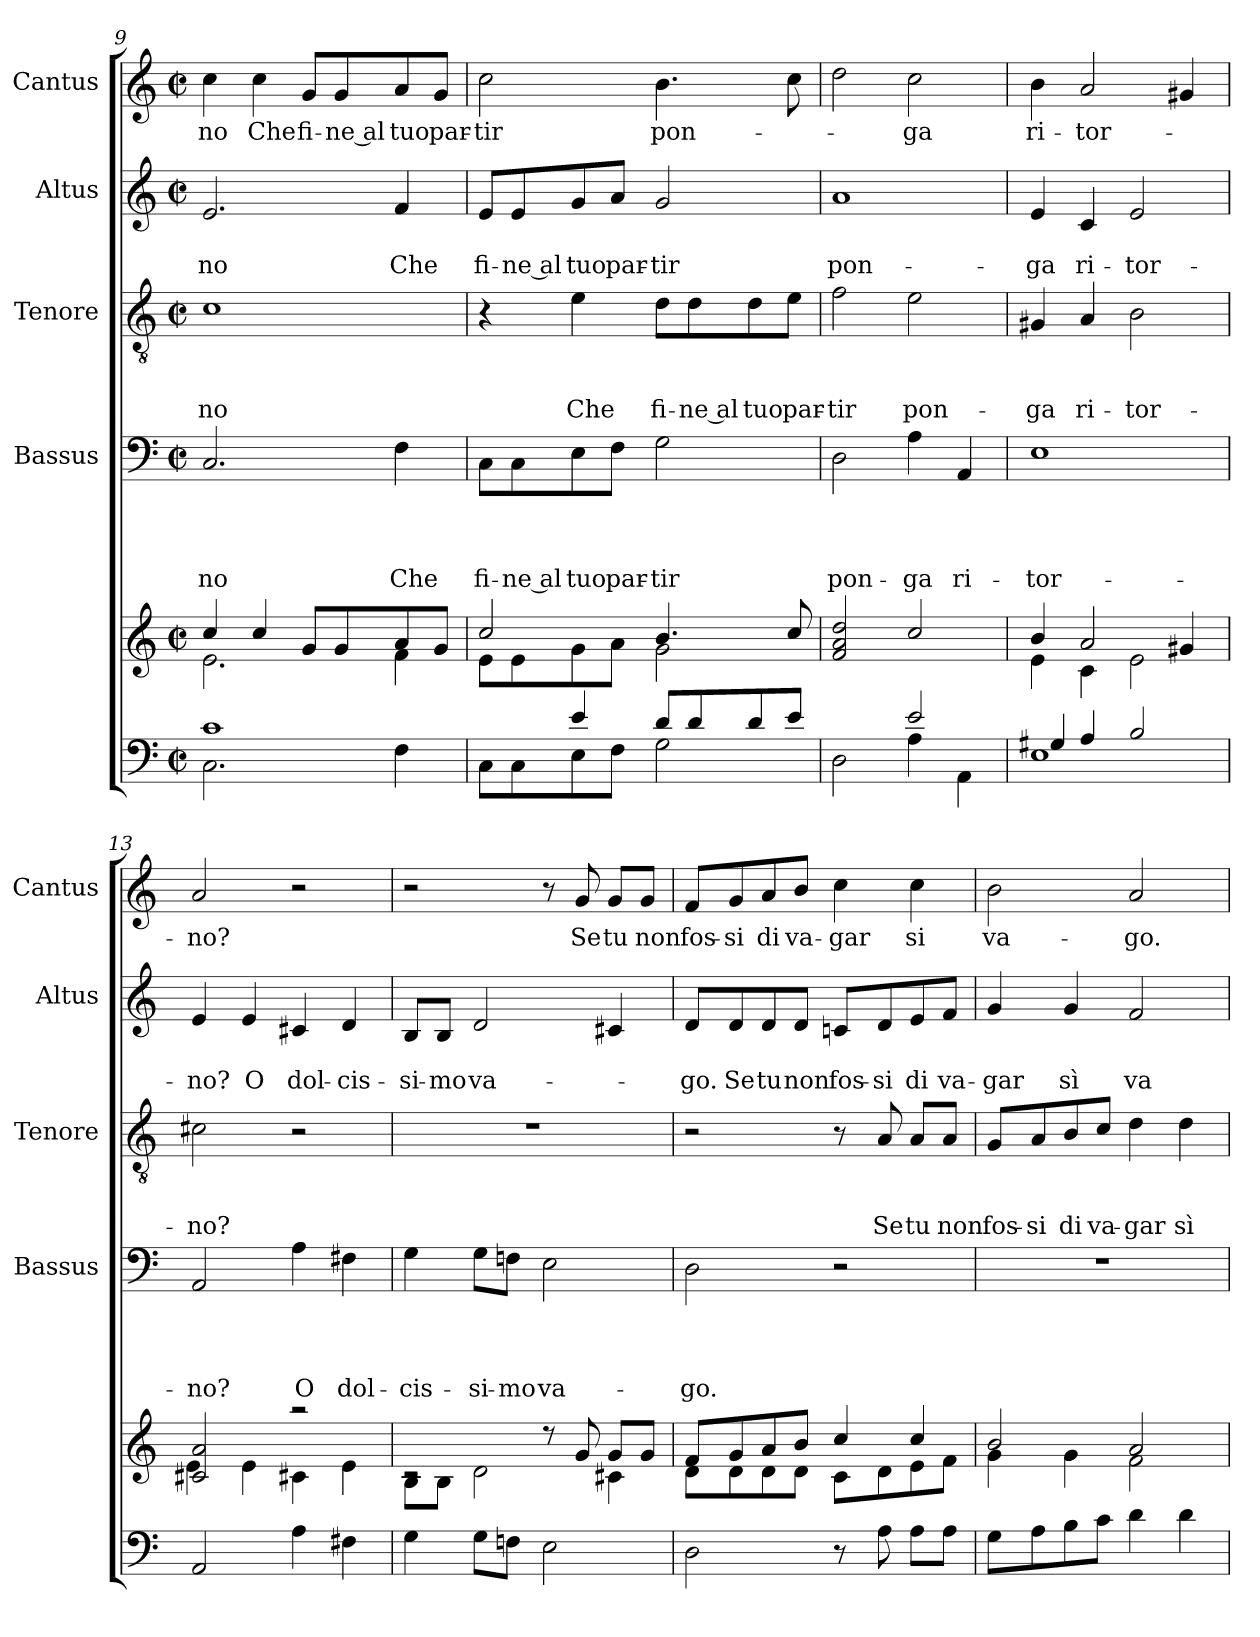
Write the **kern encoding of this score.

**kern	**kern	**kern	**text	**text	**text	**text	**kern	**text	**text	**text	**kern	**text	**text	**kern	**text
*part5	*part5	*part4	*part4	*part4	*part4	*part4	*part3	*part3	*part3	*part3	*part2	*part2	*part2	*part1	*part1
*staff6	*staff5	*staff4	*staff4	*staff4	*staff4	*staff4	*staff3	*staff3	*staff3	*staff3	*staff2	*staff2	*staff2	*staff1	*staff1
*	*	*I"Bassus	*	*	*	*	*I"Tenore	*	*	*	*I"Altus	*	*	*I"Cantus	*
*	*	*I'Bassus	*	*	*	*	*I'Tenore	*	*	*	*I'Altus	*	*	*I'Cantus	*
!!LO:PB:g=z
*clefF4	*clefG2	*clefF4	*	*	*	*	*clefGv2	*	*	*	*clefG2	*	*	*clefG2	*
*k[]	*k[]	*k[]	*	*	*	*	*k[]	*	*	*	*k[]	*	*	*k[]	*
*C:	*C:	*C:	*	*	*	*	*C:	*	*	*	*C:	*	*	*C:	*
*M2/2	*M2/2	*M2/2	*	*	*	*	*M2/2	*	*	*	*M2/2	*	*	*M2/2	*
*met(c|)	*met(c|)	*met(c|)	*	*	*	*	*met(c|)	*	*	*	*met(c|)	*	*	*met(c|)	*
=9	=9	=9	=9	=9	=9	=9	=9	=9	=9	=9	=9	=9	=9	=9	=9
*^	*^	*	*	*	*	*	*	*	*	*	*	*	*	*	*
!	!	!	!	!	!	!	!	!LO:LY:b	!	!	!	!LO:LY:b	!	!	!LO:LY:b	!	!LO:LY:b
1c	2.C\	4cc/	2.e\	2.C/	.	.	.	-no	1c	.	.	-no	2.e/	.	-no	4cc\	-no
!	!	!	!	!	!	!	!	!	!	!	!	!	!	!	!	!	!LO:LY:b
.	.	4cc/	.	.	.	.	.	.	.	.	.	.	.	.	.	4cc\	Che
!	!	!	!	!	!	!	!	!	!	!	!	!	!	!	!	!	!LO:LY:b
.	.	8g/L	.	.	.	.	.	.	.	.	.	.	.	.	.	8g/L	fi-
!	!	!	!	!	!	!	!	!	!	!	!	!	!	!	!	!	!LO:LY:b:rj
.	.	8g/	.	.	.	.	.	.	.	.	.	.	.	.	.	8g/	-ne al
!	!	!	!	!	!	!	!	!LO:LY:b	!	!	!	!	!	!	!LO:LY:b	!	!LO:LY:b
.	4F\	8a/	4f\	4F\	.	.	.	Che	.	.	.	.	4f/	.	Che	8a/	tuo
!	!	!	!	!	!	!	!	!	!	!	!	!	!	!	!	!	!LO:LY:b
.	.	8g/J	.	.	.	.	.	.	.	.	.	.	.	.	.	8g/J	par-
=10	=10	=10	=10	=10	=10	=10	=10	=10	=10	=10	=10	=10	=10	=10	=10	=10	=10
!	!	!	!	!	!	!	!	!LO:LY:b	!	!	!	!	!	!	!LO:LY:b	!	!LO:LY:b
4ryy	8C\L	2cc/	8e\L	8C\L	.	.	.	fi-	4r	.	.	.	8e/L	.	fi-	2cc\	-tir
!	!	!	!	!	!	!	!	!LO:LY:b:rj	!	!	!	!	!	!	!LO:LY:b:rj	!	!
.	8C\	.	8e\	8C\	.	.	.	-ne al	.	.	.	.	8e/	.	-ne al	.	.
!	!	!	!	!	!	!	!	!LO:LY:b	!	!	!	!LO:LY:b	!	!	!LO:LY:b	!	!
4e/	8E\	.	8g\	8E\	.	.	.	tuo	4e\	.	.	Che	8g/	.	tuo	.	.
!	!	!	!	!	!	!	!	!LO:LY:b	!	!	!	!	!	!	!LO:LY:b	!	!
.	8F\J	.	8a\J	8F\J	.	.	.	par-	.	.	.	.	8a/J	.	par-	.	.
!	!	!	!	!	!	!	!	!LO:LY:b	!	!	!	!LO:LY:b	!	!	!LO:LY:b	!	!LO:LY:b
8d/L	2G\	4.b/	2g\	2G\	.	.	.	-tir	8d\L	.	.	fi-	2g/	.	-tir	4.b\	pon-
!	!	!	!	!	!	!	!	!	!	!	!	!LO:LY:b:rj	!	!	!	!	!
8d/	.	.	.	.	.	.	.	.	8d\	.	.	-ne al	.	.	.	.	.
!	!	!	!	!	!	!	!	!	!	!	!	!LO:LY:b	!	!	!	!	!
8d/	.	.	.	.	.	.	.	.	8d\	.	.	tuo	.	.	.	.	.
!	!	!	!	!	!	!	!	!	!	!	!	!LO:LY:b	!	!	!	!	!
8e/J	.	8cc/	.	.	.	.	.	.	8e\J	.	.	par-	.	.	.	8cc\	.
*	*	*v	*v	*	*	*	*	*	*	*	*	*	*	*	*	*	*
=11	=11	=11	=11	=11	=11	=11	=11	=11	=11	=11	=11	=11	=11	=11	=11	=11
!	!	!	!	!	!	!	!LO:LY:b	!	!	!	!LO:LY:b	!	!	!LO:LY:b	!	!
2ryy	2D\	2f/ 2a/ 2dd/	2D\	.	.	.	pon-	2f\	.	.	-tir	1a	.	pon-	2dd\	.
!	!	!	!	!	!	!	!LO:LY:b	!	!	!	!LO:LY:b	!	!	!	!	!LO:LY:b
2e/	4A\	2cc/	4A\	.	.	.	-ga	2e\	.	.	pon-	.	.	.	2cc\	-ga
!	!	!	!	!	!	!	!LO:LY:b	!	!	!	!	!	!	!	!	!
.	4AA\	.	4AA/	.	.	.	ri-	.	.	.	.	.	.	.	.	.
=12	=12	=12	=12	=12	=12	=12	=12	=12	=12	=12	=12	=12	=12	=12	=12	=12
*	*	*^	*	*	*	*	*	*	*	*	*	*	*	*	*	*
!	!	!	!	!	!	!	!	!LO:LY:b	!	!	!	!LO:LY:b	!	!	!LO:LY:b	!	!LO:LY:b
1E	4G#X/	4e\	4b/	1E	.	.	.	-tor-	4G#X/	.	.	-ga	4e/	.	-ga	4b\	ri-
!	!	!	!	!	!	!	!	!	!	!	!	!LO:LY:b	!	!	!LO:LY:b	!	!LO:LY:b
.	4A/	4c\	2a/	.	.	.	.	.	4A/	.	.	ri-	4c/	.	ri-	2a/	-tor-
!	!	!	!	!	!	!	!	!	!	!	!	!LO:LY:b	!	!	!LO:LY:b	!	!
.	2B/	2e\	.	.	.	.	.	.	2B\	.	.	-tor-	2e/	.	-tor-	.	.
.	.	.	4g#X/	.	.	.	.	.	.	.	.	.	.	.	.	4g#X/	.
*v	*v	*	*	*	*	*	*	*	*	*	*	*	*	*	*	*	*
!!LO:LB:g=z
=13	=13	=13	=13	=13	=13	=13	=13	=13	=13	=13	=13	=13	=13	=13	=13	=13
!	!	!	!	!	!	!	!LO:LY:b	!	!	!	!LO:LY:b	!	!	!LO:LY:b	!	!LO:LY:b
2AA/	2c#X/ 2a/	4e\	2AA/	.	.	.	-no?	2c#X\	.	.	-no?	4e/	.	-no?	2a/	-no?
!	!	!	!	!	!	!	!	!	!	!	!	!	!	!LO:LY:b	!	!
.	.	4e\	.	.	.	.	.	.	.	.	.	4e/	.	O	.	.
!	!	!	!	!	!	!	!LO:LY:b	!	!	!	!	!	!	!LO:LY:b	!	!
4A\	2raa	4c#X\	4A\	.	.	.	O	2r	.	.	.	4c#X/	.	dol-	2r	.
!	!	!	!	!	!	!	!LO:LY:b	!	!	!	!	!	!	!LO:LY:b	!	!
4F#X\	.	4e\	4F#X\	.	.	.	dol-	.	.	.	.	4d/	.	-cis-	.	.
=14	=14	=14	=14	=14	=14	=14	=14	=14	=14	=14	=14	=14	=14	=14	=14	=14
!	!	!	!	!	!	!	!LO:LY:b	!	!	!	!	!	!	!LO:LY:b	!	!
4G\	8B\L	2rc	4G\	.	.	.	-cis-	1r	.	.	.	8B/L	.	-si-	2r	.
!	!	!	!	!	!	!	!	!	!	!	!	!	!	!LO:LY:b	!	!
.	8B\J	.	.	.	.	.	.	.	.	.	.	8B/J	.	-mo	.	.
!	!	!	!	!	!	!	!LO:LY:b	!	!	!	!	!	!	!LO:LY:b	!	!
8G\L	2d\	.	8G\L	.	.	.	-si-	.	.	.	.	2d/	.	va-	.	.
!	!	!	!	!	!	!	!LO:LY:b	!	!	!	!	!	!	!	!	!
8Fn\J	.	.	8Fn\J	.	.	.	-mo	.	.	.	.	.	.	.	.	.
!	!	!	!	!	!	!	!LO:LY:b	!	!	!	!	!	!	!	!	!
2E\	.	8rdd	2E\	.	.	.	va-	.	.	.	.	.	.	.	8r	.
!	!	!	!	!	!	!	!	!	!	!	!	!	!	!	!	!LO:LY:b
.	.	8g/	.	.	.	.	.	.	.	.	.	.	.	.	8g/	Se
!	!	!	!	!	!	!	!	!	!	!	!	!	!	!	!	!LO:LY:b
.	8g/L	4c#X\	.	.	.	.	.	.	.	.	.	4c#X/	.	.	8g/L	tu
!	!	!	!	!	!	!	!	!	!	!	!	!	!	!	!	!LO:LY:b
.	8g/J	.	.	.	.	.	.	.	.	.	.	.	.	.	8g/J	non
=15	=15	=15	=15	=15	=15	=15	=15	=15	=15	=15	=15	=15	=15	=15	=15	=15
!	!	!	!	!	!	!	!LO:LY:b	!	!	!	!	!	!	!LO:LY:b	!	!LO:LY:b
2D\	8f/L	8d\L	2D\	.	.	.	-go.	2r	.	.	.	8d/L	.	-go.	8f/L	fos-
!	!	!	!	!	!	!	!	!	!	!	!	!	!	!LO:LY:b	!	!LO:LY:b
.	8g/	8d\	.	.	.	.	.	.	.	.	.	8d/	.	Se	8g/	-si
!	!	!	!	!	!	!	!	!	!	!	!	!	!	!LO:LY:b	!	!LO:LY:b
.	8a/	8d\	.	.	.	.	.	.	.	.	.	8d/	.	tu	8a/	di
!	!	!	!	!	!	!	!	!	!	!	!	!	!	!LO:LY:b	!	!LO:LY:b
.	8b/J	8d\J	.	.	.	.	.	.	.	.	.	8d/J	.	non	8b/J	va-
!	!	!	!	!	!	!	!	!	!	!	!	!	!	!LO:LY:b	!	!LO:LY:b
8r	4cc/	8c\L	2r	.	.	.	.	8r	.	.	.	8cn/L	.	fos-	4cc\	-gar
!	!	!	!	!	!	!	!	!	!	!	!LO:LY:b	!	!	!LO:LY:b	!	!
8A\	.	8d\	.	.	.	.	.	8A/	.	.	Se	8d/	.	-si	.	.
!	!	!	!	!	!	!	!	!	!	!	!LO:LY:b	!	!	!LO:LY:b	!	!LO:LY:b
8A\L	4cc/	8e\	.	.	.	.	.	8A/L	.	.	tu	8e/	.	di	4cc\	si
!	!	!	!	!	!	!	!	!	!	!	!LO:LY:b	!	!	!LO:LY:b	!	!
8A\J	.	8f\J	.	.	.	.	.	8A/J	.	.	non	8f/J	.	va-	.	.
=16	=16	=16	=16	=16	=16	=16	=16	=16	=16	=16	=16	=16	=16	=16	=16	=16
!	!	!	!	!	!	!	!	!	!	!	!LO:LY:b	!	!	!LO:LY:b	!	!LO:LY:b
8G\L	2b/	4g\	1r	.	.	.	.	8G/L	.	.	fos-	4g/	.	-gar	2b\	va-
!	!	!	!	!	!	!	!	!	!	!	!LO:LY:b	!	!	!	!	!
8A\	.	.	.	.	.	.	.	8A/	.	.	-si	.	.	.	.	.
!	!	!	!	!	!	!	!	!	!	!	!LO:LY:b	!	!	!LO:LY:b	!	!
8B\	.	4g\	.	.	.	.	.	8B/	.	.	di	4g/	.	sì	.	.
!	!	!	!	!	!	!	!	!	!	!	!LO:LY:b	!	!	!	!	!
8c\J	.	.	.	.	.	.	.	8c/J	.	.	va-	.	.	.	.	.
!	!	!	!	!	!	!	!	!	!	!	!LO:LY:b	!	!	!LO:LY:b	!	!LO:LY:b
4d\	2a/	2f\	.	.	.	.	.	4d\	.	.	-gar	2f/	.	va-	2a/	-go.
!	!	!	!	!	!	!	!	!	!	!	!LO:LY:b	!	!	!	!	!
4d\	.	.	.	.	.	.	.	4d\	.	.	sì	.	.	.	.	.
*	*v	*v	*	*	*	*	*	*	*	*	*	*	*	*	*	*
=	=	=	=	=	=	=	=	=	=	=	=	=	=	=	=
*-	*-	*-	*-	*-	*-	*-	*-	*-	*-	*-	*-	*-	*-	*-	*-
